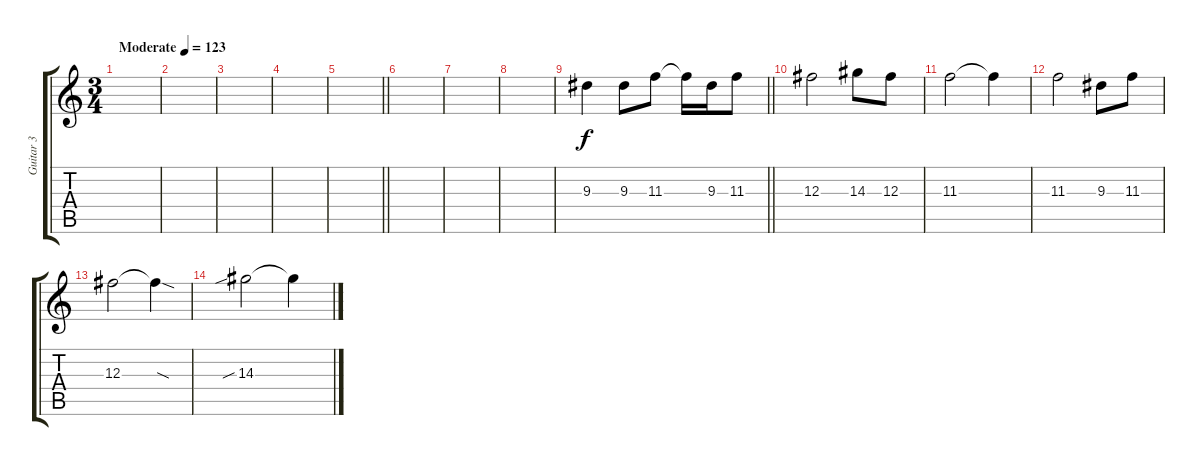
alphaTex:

\track ("Guitar 3" "Guitar 3") {instrument overdrivenguitar}
\staff {score tabs}
\tuning (Eb4 Bb3 Gb3 Db3 Ab2 Eb2) {hide}
\ts (3 4)
\tempo (123 "Moderate")
\clef g2
\ks c
|
|
|
|
\barLineRight lightlight
|
\section ("" "")
|
|
|
\barLineRight lightlight
9.3.4 9.3.8 11.3.8 11.3{t}.16 9.3.16 11.3.8 |
12.3.2 14.3.8 12.3.8 |
11.3.2 11.3{t}.4 |
11.3.2 9.3.8 11.3.8 |
12.3.2 12.3{sod t}.4 |
14.3{sib}.2 14.3{t}.4
